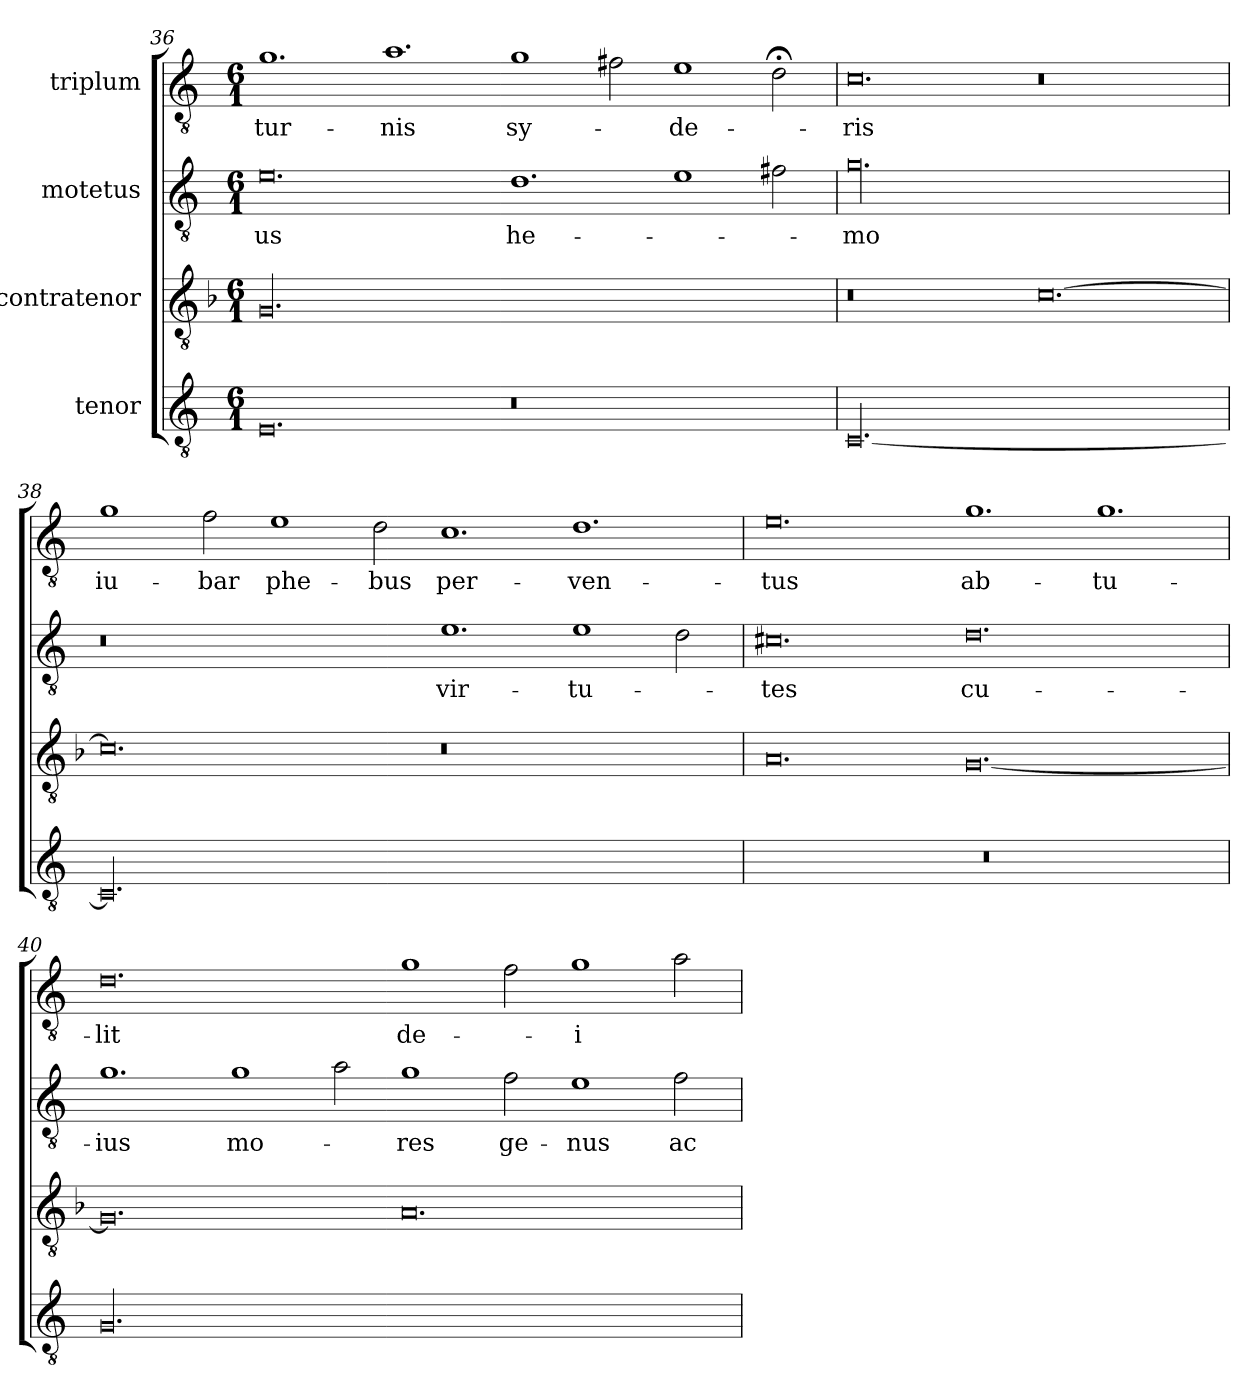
**kern	**kern	**kern	**text	**kern	**text
*part4	*part3	*part2	*part2	*part1	*part1
*staff4	*staff3	*staff2	*staff2	*staff1	*staff1
*I"tenor	*I"contratenor	*I"motetus	*	*I"triplum	*
*clefGv2	*clefGv2	*clefGv2	*	*clefGv2	*
*k[]	*k[b-]	*k[]	*	*k[]	*
*C:	*F:	*C:	*	*C:	*
*M6/1	*M6/1	*M6/1	*	*M6/1	*
=36	=36	=36	=36	=36	=36
0.E/	00.G/	0.e\	-us	1.g\	-tur-
.	.	.	.	1.a\	-nis
0.r	.	1.d\	he-	1g\	sy-
.	.	.	.	2f#X\	.
.	.	1e\	.	1e\	-de-
.	.	2f#X\	.	2d;<\	.
=37	=37	=37	=37	=37	=37
[00.C/	0.r	00.g\	-mo	0.c\	-ris
.	[0.c\	.	.	0.r	.
!!LO:LB:g=z
=38	=38	=38	=38	=38	=38
00.C/]	0.c\]	0.r	.	1g\	iu-
.	.	.	.	2f\	-bar
.	.	.	.	1e\	phe-
.	.	.	.	2d\	-bus
.	0.r	1.e\	vir-	1.c\	per-
.	.	1e\	-tu-	1.d\	-ven-
.	.	2d\	.	.	.
=39	=39	=39	=39	=39	=39
00.r	0.A/	0.c#X\	-tes	0.e\	-tus
.	[0.G/	0.d\	cu-	1.g\	ab-
.	.	.	.	1.g\	-tu-
=40	=40	=40	=40	=40	=40
00.G/	0.G/]	1.g\	-ius	0.d\	-lit
.	.	1g\	mo-	.	.
.	.	2a\	.	.	.
.	0.A/	1g\	-res	1g\	de-
.	.	2f\	ge-	2f\	.
.	.	1e\	-nus	1g\	-i
.	.	2f\	ac-	2a\	.
=	=	=	=	=	=
*-	*-	*-	*-	*-	*-
